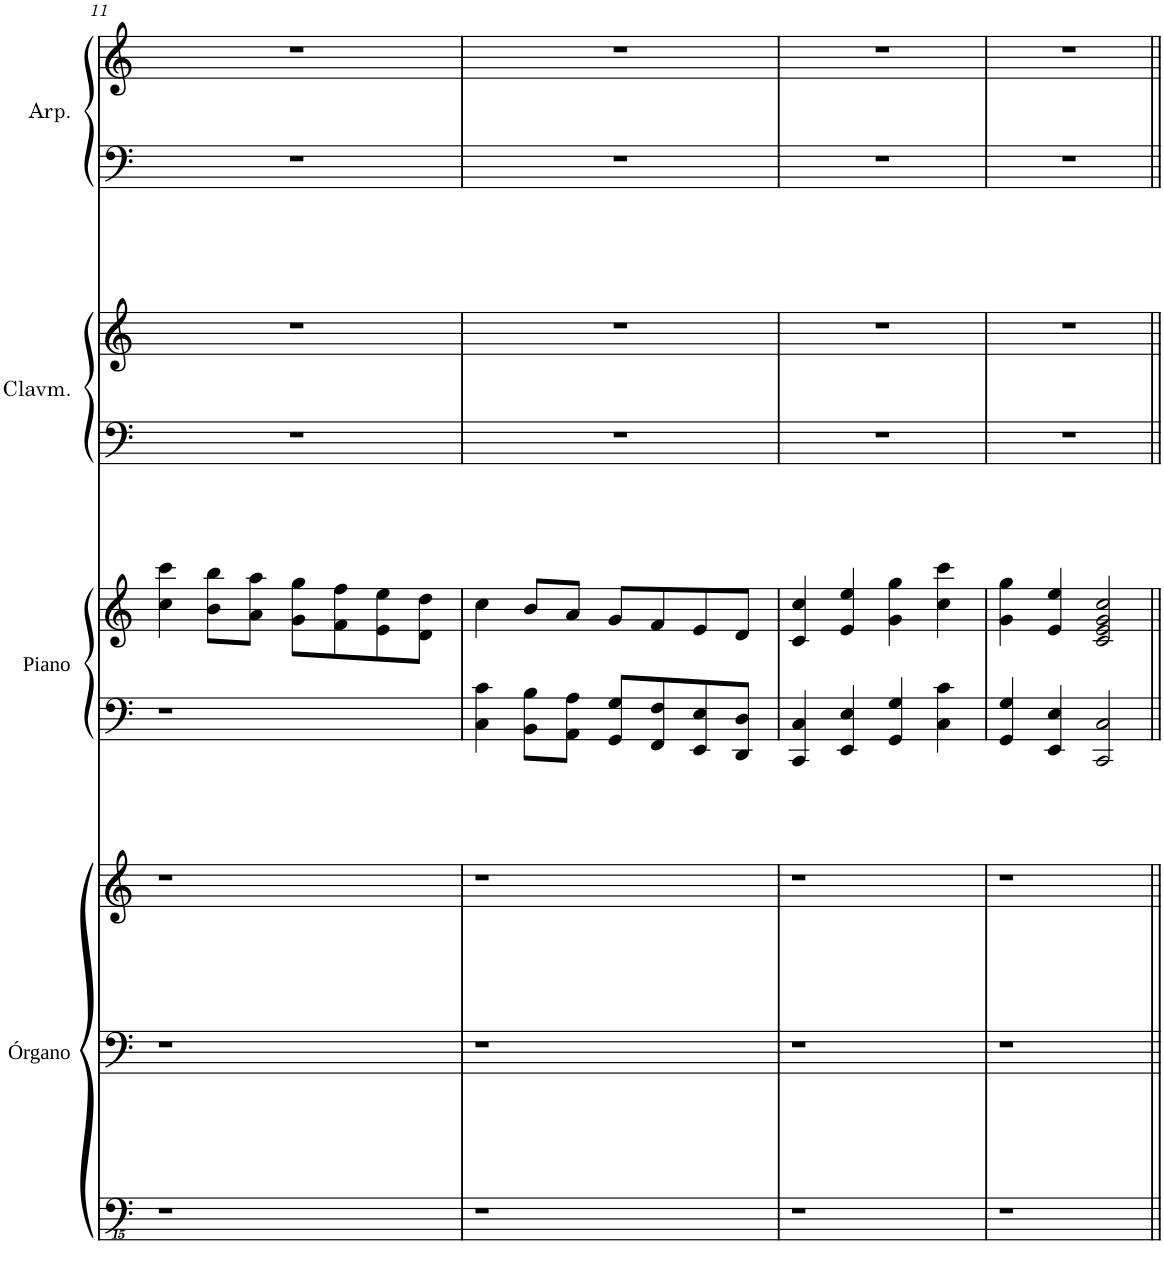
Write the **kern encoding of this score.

**kern	**kern	**kern	**kern	**kern	**kern	**kern	**kern	**kern
*part6	*part5	*part4	*part3	*part3	*part2	*part2	*part1	*part1
*staff9	*staff8	*staff7	*staff6	*staff5	*staff4	*staff3	*staff2	*staff1
*I"Órgano	*I"Órgano	*I"Órgano	*I"Piano	*	*I"Clavicémbalo	*	*I"Arpa	*
*	*I'Órgano	*	*I'Piano	*	*I'Clavm.	*	*I'Arp.	*
!!LO:PB:g=z
*clefFvv4	*clefF4	*clefG2	*clefF4	*clefG2	*clefF4	*clefG2	*clefF4	*clefG2
*k[]	*k[]	*k[]	*k[]	*k[]	*k[]	*k[]	*k[]	*k[]
*M4/4	*M4/4	*M4/4	*M4/4	*M4/4	*M4/4	*M4/4	*M4/4	*M4/4
=11	=11	=11	=11	=11	=11	=11	=11	=11
1r	1r	1r	1r	4cc\ 4ccc\	1r	1r	1r	1r
.	.	.	.	8b\ 8bb\L	.	.	.	.
.	.	.	.	8a\ 8aa\J	.	.	.	.
.	.	.	.	8g\ 8gg\L	.	.	.	.
.	.	.	.	8f\ 8ff\	.	.	.	.
.	.	.	.	8e\ 8ee\	.	.	.	.
.	.	.	.	8d\ 8dd\J	.	.	.	.
=12	=12	=12	=12	=12	=12	=12	=12	=12
1r	1r	1r	4C\ 4c\	4cc\	1r	1r	1r	1r
.	.	.	8BB\ 8B\L	8b/L	.	.	.	.
.	.	.	8AA\ 8A\J	8a/J	.	.	.	.
.	.	.	8GG/ 8G/L	8g/L	.	.	.	.
.	.	.	8FF/ 8F/	8f/	.	.	.	.
.	.	.	8EE/ 8E/	8e/	.	.	.	.
.	.	.	8DD/ 8D/J	8d/J	.	.	.	.
=13	=13	=13	=13	=13	=13	=13	=13	=13
1r	1r	1r	4CC/ 4C/	4c/ 4cc/	1r	1r	1r	1r
.	.	.	4EE/ 4E/	4e/ 4ee/	.	.	.	.
.	.	.	4GG/ 4G/	4g\ 4gg\	.	.	.	.
.	.	.	4C\ 4c\	4cc\ 4ccc\	.	.	.	.
=14	=14	=14	=14	=14	=14	=14	=14	=14
1r	1r	1r	4GG/ 4G/	4g\ 4gg\	1r	1r	1r	1r
.	.	.	4EE/ 4E/	4e/ 4ee/	.	.	.	.
.	.	.	2CC/ 2C/	2c/ 2e/ 2g/ 2cc/	.	.	.	.
=||	=||	=||	=||	=||	=||	=||	=||	=||
*-	*-	*-	*-	*-	*-	*-	*-	*-
